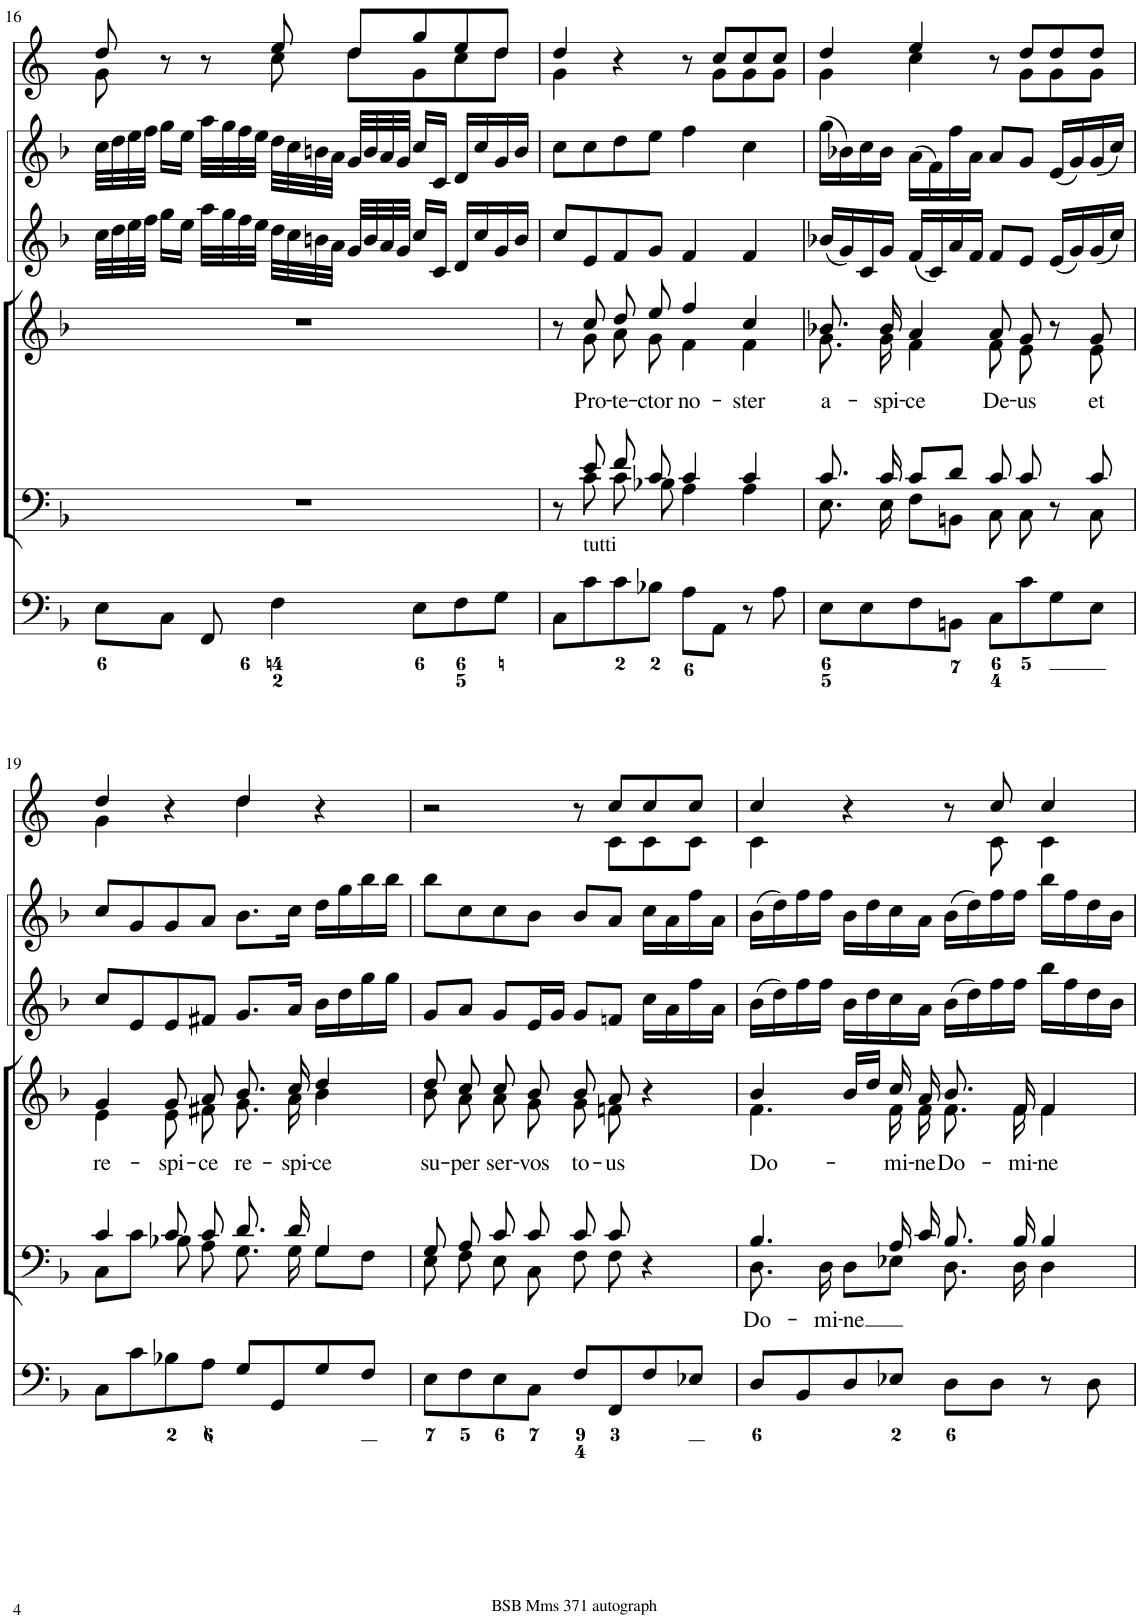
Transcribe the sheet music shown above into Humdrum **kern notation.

**kern	**kern	**text	**kern	**text	**kern	**kern	**kern
*part6	*part5	*part5	*part4	*part4	*part3	*part2	*part1
*staff6	*staff5	*staff5	*staff4	*staff4	*staff3	*staff2	*staff1
*I"Organ	*I"Voice	*	*I"Voice	*	*I"Violin	*I"Violini	*I"Corni in F
*	*	*	*	*	*I'Vln	*I'Vln	*
!!LO:PB:g=z
*clefF4	*clefF4	*	*clefG2	*	*clefG2	*clefG2	*clefG2
*	*	*	*	*	*	*	*Trd4c7
*k[b-]	*k[b-]	*	*k[b-]	*	*k[b-]	*k[b-]	*k[]
*M4/4	*M4/4	*	*M4/4	*	*M4/4	*M4/4	*M4/4
*met(c)	*met(c)	*	*met(c)	*	*met(c)	*met(c)	*met(c)
=16	=16	=16	=16	=16	=16	=16	=16
*	*	*	*	*	*	*	*^
8E\L	1r	.	1r	.	32cc\LLL	32cc\LLL	8dd/	8g\
.	.	.	.	.	32dd\	32dd\	.	.
.	.	.	.	.	32ee\	32ee\	.	.
.	.	.	.	.	32ff\JJJ	32ff\JJJ	.	.
8C\J	.	.	.	.	16gg\LL	16gg\LL	8r	4ryy
.	.	.	.	.	16ee\JJ	16ee\JJ	.	.
8FF/	.	.	.	.	32aa\LLL	32aa\LLL	8r	.
.	.	.	.	.	32gg\	32gg\	.	.
.	.	.	.	.	32ff\	32ff\	.	.
.	.	.	.	.	32ee\JJJ	32ee\JJJ	.	.
4F\	.	.	.	.	32dd\LLL	32dd\LLL	8ee/	8cc\
.	.	.	.	.	32cc\	32cc\	.	.
.	.	.	.	.	32bn\	32bn\	.	.
.	.	.	.	.	32a\JJJ	32a\JJJ	.	.
.	.	.	.	.	32g/LLL	32g/LLL	8dd/L	8dd\L
.	.	.	.	.	32b/	32b/	.	.
.	.	.	.	.	32a/	32a/	.	.
.	.	.	.	.	32g/JJJ	32g/JJJ	.	.
8E\L	.	.	.	.	16cc/LL	16cc/LL	8gg/	8g\
.	.	.	.	.	16c/JJ	16c/JJ	.	.
8F\	.	.	.	.	16d/LL	16d/LL	8ee/	8cc\
.	.	.	.	.	16cc/	16cc/	.	.
8G\J	.	.	.	.	16g/	16g/	8dd/J	8dd\J
.	.	.	.	.	16b/JJ	16b/JJ	.	.
=17	=17	=17	=17	=17	=17	=17	=17	=17
*	*^	*	*^	*	*	*	*	*
8C\L	8r	8ryy	.	8r	8ryy	.	8cc/L	8cc\L	4dd/	4g\
!LO:TX:a:t=tutti	!	!	!	!	!	!	!	!	!	!
!	!	!	!	!	!	!LO:LY:b	!	!	!	!
8c\	8e/	8c\	.	8cc/	8g\	Pro-	8e/	8cc\	.	.
!	!	!	!	!	!	!LO:LY:b	!	!	!	!
8c\	8f/	8c\	.	8dd/	8a\	-te-	8f/	8dd\	4r	4.ryy
!	!	!	!	!	!	!LO:LY:b	!	!	!	!
8B-X\J	8c/	8B-X\	.	8ee/	8g\	-ctor	8g/J	8ee\J	.	.
!	!	!	!	!	!	!LO:LY:b	!	!	!	!
8A\L	4c/	4A\	.	4ff/	4f\	no-	4f/	4ff\	8r	.
8AA\J	.	.	.	.	.	.	.	.	8cc/L	8g\L
!	!	!	!	!	!	!LO:LY:b	!	!	!	!
8r	4c/	4A\	.	4cc/	4f\	-ster	4f/	4cc\	8cc/	8g\
8A\	.	.	.	.	.	.	.	.	8cc/J	8g\J
=18	=18	=18	=18	=18	=18	=18	=18	=18	=18	=18
!	!	!	!	!	!	!LO:LY:b	!	!	!	!
8E\L	8.c/	8.E\	.	8.b-X/	8.g\	a-	(16b-X/LL	(16gg\LL	4dd/	4g\
.	.	.	.	.	.	.	16g/)	16b-X\)	.	.
8E\	.	.	.	.	.	.	16c/	16cc\	.	.
!	!	!	!	!	!	!LO:LY:b	!	!	!	!
.	16c/	16E\	.	16b-/	16g\	-spi-	16g/JJ	16b-\JJ	.	.
!	!	!	!	!	!	!LO:LY:b	!	!	!	!
8F\	8c/L	8F\L	.	4a/	4f\	-ce	(16f/LL	(16a\LL	4ee/	4cc\
.	.	.	.	.	.	.	16c/)	16f\)	.	.
8BBn\J	8d/J	8BBn\J	.	.	.	.	16a/	16ff\	.	.
.	.	.	.	.	.	.	16f/JJ	16a\JJ	.	.
!	!	!	!	!	!	!LO:LY:b	!	!	!	!
8C\L	8c/	8C\	.	8a/	8f\	De-	8f/L	8a/L	8r	8ryy
!	!	!	!	!	!	!LO:LY:b	!	!	!	!
8c\	8c/	8C\	.	8g/	8e\	-us	8e/J	8g/J	8dd/L	8g\L
8G\	8r	8ryy	.	8r	8ryy	.	(16e/LL	(16e/LL	8dd/	8g\
.	.	.	.	.	.	.	16g/)	16g/)	.	.
!	!	!	!	!	!	!LO:LY:b	!	!	!	!
8E\J	8c/	8C\	.	8g/	8e\	et	(16g/	(16g/	8dd/J	8g\J
.	.	.	.	.	.	.	16cc/JJ)	16cc/JJ)	.	.
!!LO:LB:g=z	!!
=19	=19	=19	=19	=19	=19	=19	=19	=19	=19	=19
!	!	!	!	!	!	!LO:LY:b	!	!	!	!
8C\L	4c/	8C\L	.	4g/	4e\	re-	8cc/L	8cc/L	4dd/	4g\
8c\	.	8c\J	.	.	.	.	8e/	8g/	.	.
!	!	!	!	!	!	!LO:LY:b	!	!	!	!
8B-X\	8c/	8B-X\	.	8g/	8e\	-spi-	8e/	8g/	4r	4ryy
!	!	!	!	!	!	!LO:LY:b	!	!	!	!
8A\J	8c/	8A\	.	8a/	8f#X\	-ce	8f#X/J	8a/J	.	.
!	!	!	!	!	!	!LO:LY:b	!	!	!	!
8G/L	8.d/	8.G\	.	8.b-/	8.g\	re-	8.g/L	8.b-\L	4dd/	4dd\
8GG/	.	.	.	.	.	.	.	.	.	.
!	!	!	!	!	!	!LO:LY:b	!	!	!	!
.	16d/	16G\	.	16cc/	16a\	-spi-	16a/Jk	16cc\Jk	.	.
!	!	!	!	!	!	!LO:LY:b	!	!	!	!
8G/	4G/	8G\L	.	4dd/	4b-\	-ce	16b-\LL	16dd\LL	4r	4ryy
.	.	.	.	.	.	.	16dd\	16gg\	.	.
8F/J	.	8F\J	.	.	.	.	16gg\	16bb-\	.	.
.	.	.	.	.	.	.	16gg\JJ	16bb-\JJ	.	.
=20	=20	=20	=20	=20	=20	=20	=20	=20	=20	=20
!	!	!	!	!	!	!LO:LY:b	!	!	!	!
8E\L	8G/	8E\	.	8dd/	8b-\	su-	8g/L	8bb-\L	2r	8ryy
!	!	!	!	!	!	!LO:LY:b	!	!	!	!
*	*	*	*	*	*	*	*	*	*v	*v
8F\	8A/	8F\	.	8cc/	8a\	-per	8a/J	8cc\	.
!	!	!	!	!	!	!LO:LY:b	!	!	!
8E\	8c/	8E\	.	8cc/	8a\	ser-	8g/L	8cc\	.
!	!	!	!	!	!	!LO:LY:b	!	!	!
8C\J	8c/	8C\	.	8b-/	8g\	-vos	16e/L	8b-\J	.
.	.	.	.	.	.	.	16g/JJ	.	.
!	!	!	!	!	!	!LO:LY:b	!	!	!
8F/L	8c/	8F\	.	8b-/	8g\	to-	8g/L	8b-/L	8r
!	!	!	!	!	!	!LO:LY:b	!	!	!
*	*	*	*	*	*	*	*	*	*^
8FF/	8c/	8F\	.	8a/	8fn\	-us	8fn/J	8a/J	8cc/L	8c\L
8F/	4r	4ryy	.	4r	4ryy	.	16cc\LL	16cc\LL	8cc/	8c\
.	.	.	.	.	.	.	16a\	16a\	.	.
8E-X/J	.	.	.	.	.	.	16ff\	16ff\	8cc/J	8c\J
.	.	.	.	.	.	.	16a\JJ	16a\JJ	.	.
=21	=21	=21	=21	=21	=21	=21	=21	=21	=21	=21
!	!	!	!LO:LY:b	!	!	!LO:LY:b	!	!	!	!
8D/L	4.B-/	8.D\	Do-	4b-/	4.f\	Do-	(16b-\LL	(16b-\LL	4cc/	4c\
.	.	.	.	.	.	.	16dd\)	16dd\)	.	.
8BB-/	.	.	.	.	.	.	16ff\	16ff\	.	.
!	!	!	!LO:LY:b	!	!	!	!	!	!	!
.	.	16D\	-mi-	.	.	.	16ff\JJ	16ff\JJ	.	.
!	!	!	!LO:LY:b	!	!	!	!	!	!	!
8D/	.	8D\L	-ne	16b-/LL	.	.	16b-\LL	16b-\LL	4r	4.ryy
.	.	.	.	16dd/JJ	.	.	16dd\	16dd\	.	.
!	!	!	!	!	!	!LO:LY:b	!	!	!	!
8E-X/J	16A/	8E-X\J	.	16cc/	16f\	-mi-	16cc\	16cc\	.	.
!	!	!	!	!	!	!LO:LY:b	!	!	!	!
.	16c/	.	.	16a/	16f\	-ne	16a\JJ	16a\JJ	.	.
!	!	!	!	!	!	!LO:LY:b	!	!	!	!
8D\L	8.B-/	8.D\	.	8.b-/	8.f\	Do-	(16b-\LL	(16b-\LL	8r	.
.	.	.	.	.	.	.	16dd\)	16dd\)	.	.
8D\J	.	.	.	.	.	.	16ff\	16ff\	8cc/	8c\
!	!	!	!	!	!	!LO:LY:b	!	!	!	!
.	16B-/	16D\	.	16f/	16f\	-mi-	16ff\JJ	16ff\JJ	.	.
!	!	!	!	!	!	!LO:LY:b	!	!	!	!
8r	4B-/	4D\	.	4f/	4f\	-ne	16bb-\LL	16bb-\LL	4cc/	4c\
.	.	.	.	.	.	.	16ff\	16ff\	.	.
8D\	.	.	.	.	.	.	16dd\	16dd\	.	.
.	.	.	.	.	.	.	16b-\JJ	16b-\JJ	.	.
*	*v	*v	*	*	*	*	*	*	*v	*v
*	*	*	*v	*v	*	*	*	*
=	=	=	=	=	=	=	=
*-	*-	*-	*-	*-	*-	*-	*-
